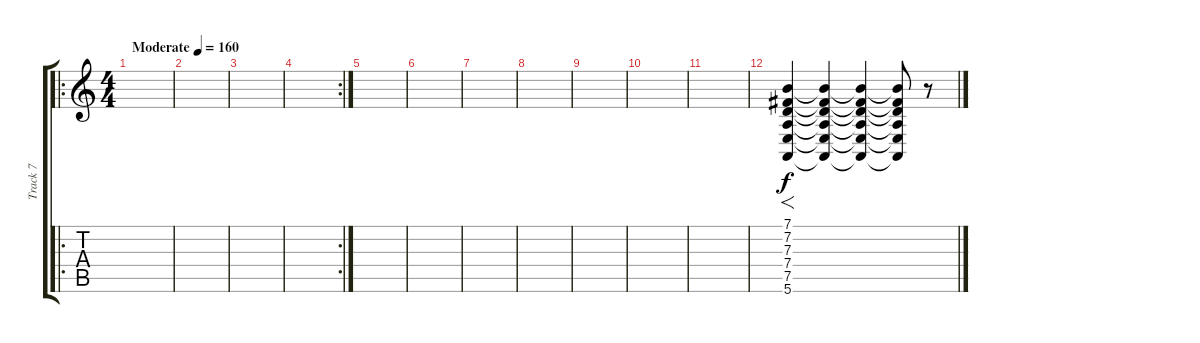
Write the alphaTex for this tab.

\track ("Track 7" "Track 7") {instrument seashore}
\staff {score tabs}
\tuning (E4 B3 G3 D3 A2 E2) {hide}
\ro
\ts (4 4)
\tempo (160 "Moderate")
\clef g2
\ks c
|
|
|
\rc 2
|
|
|
|
|
|
|
|
(7.1 7.2 7.3 7.4 7.5 5.6).4{f} (7.1{t} 7.2{t} 7.3{t} 7.4{t} 7.5{t} 5.6{t}).4 (7.1{t} 7.2{t} 7.3{t} 7.4{t} 7.5{t} 5.6{t}).4 (7.1{t} 7.2{t} 7.3{t} 7.4{t} 7.5{t} 5.6{t}).8 r.8
